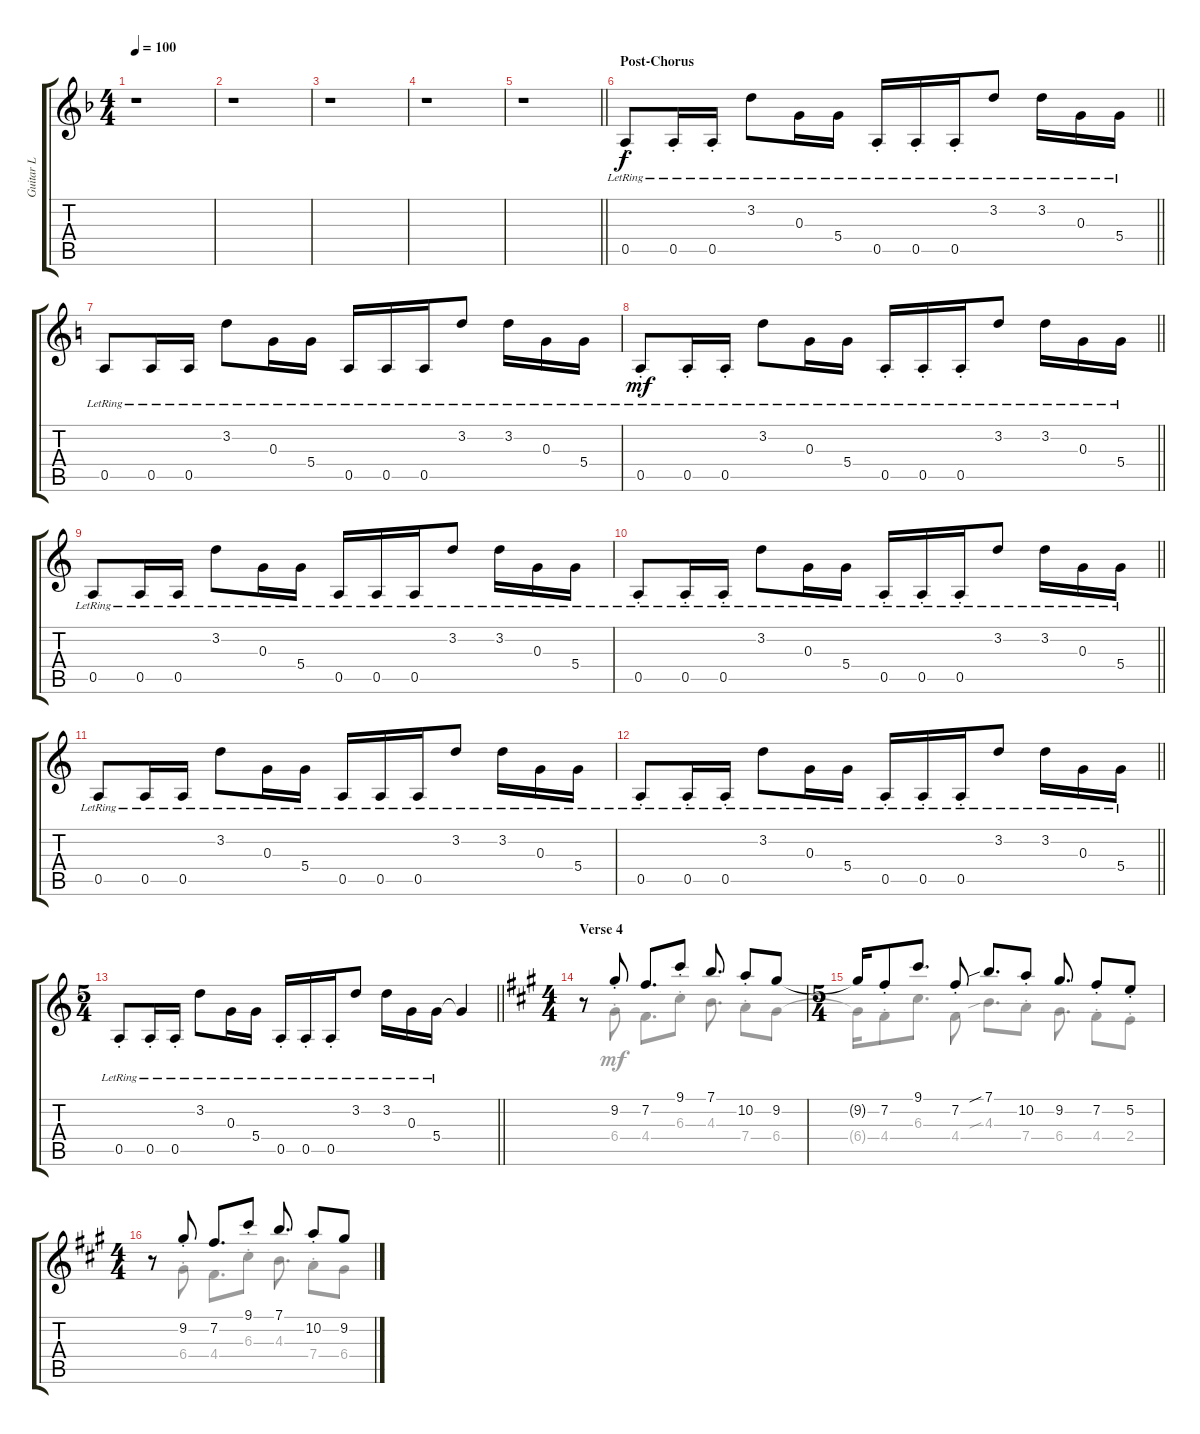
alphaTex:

\track ("Guitar L" "Guitar L") {instrument distortionguitar}
\staff {score tabs}
\tuning (E4 B3 G3 D3 A2 D2) {hide}
\voice
\ts (4 4)
\tempo 100
\clef g2
\ks f
r.1{dy f} |
r.1 |
r.1 |
r.1 |
\barLineRight lightlight
r.1 |
\section ("" "Post-Chorus")
\barLineRight lightlight
0.5{st lr}.8 0.5{st lr}.16 0.5{st lr}.16 3.2{lr}.8 0.3{lr}.16 5.4{lr}.16 0.5{st lr}.16 0.5{st lr}.16 0.5{st lr}.16 3.2{lr}.8 3.2{lr}.16 0.3{lr}.16 5.4{lr}.16 |
\ks c
0.5{lr}.8 0.5{lr}.16 0.5{lr}.16 3.2{lr}.8 0.3{lr}.16 5.4{lr}.16 0.5{lr}.16 0.5{lr}.16 0.5{lr}.16 3.2{lr}.8 3.2{lr}.16 0.3{lr}.16 5.4{lr}.16 |
\barLineRight lightlight
0.5{st lr}.8{dy mf} 0.5{st lr}.16 0.5{st lr}.16 3.2{lr}.8 0.3{lr}.16 5.4{lr}.16 0.5{st lr}.16 0.5{st lr}.16 0.5{st lr}.16 3.2{lr}.8 3.2{lr}.16 0.3{lr}.16 5.4{lr}.16 |
0.5{lr}.8 0.5{lr}.16 0.5{lr}.16 3.2{lr}.8 0.3{lr}.16 5.4{lr}.16 0.5{lr}.16 0.5{lr}.16 0.5{lr}.16 3.2{lr}.8 3.2{lr}.16 0.3{lr}.16 5.4{lr}.16 |
\barLineRight lightlight
0.5{st lr}.8 0.5{st lr}.16 0.5{st lr}.16 3.2{lr}.8 0.3{lr}.16 5.4{lr}.16 0.5{st lr}.16 0.5{st lr}.16 0.5{st lr}.16 3.2{lr}.8 3.2{lr}.16 0.3{lr}.16 5.4{lr}.16 |
0.5{lr}.8 0.5{lr}.16 0.5{lr}.16 3.2{lr}.8 0.3{lr}.16 5.4{lr}.16 0.5{lr}.16 0.5{lr}.16 0.5{lr}.16 3.2{lr}.8 3.2{lr}.16 0.3{lr}.16 5.4{lr}.16 |
\barLineRight lightlight
0.5{st lr}.8 0.5{st lr}.16 0.5{st lr}.16 3.2{lr}.8 0.3{lr}.16 5.4{lr}.16 0.5{st lr}.16 0.5{st lr}.16 0.5{st lr}.16 3.2{lr}.8 3.2{lr}.16 0.3{lr}.16 5.4{lr}.16 |
\ts (5 4)
\barLineRight lightlight
0.5{st lr}.8 0.5{st lr}.16 0.5{st lr}.16 3.2{lr}.8 0.3{lr}.16 5.4{lr}.16 0.5{st lr}.16 0.5{st lr}.16 0.5{st lr}.16 3.2{lr}.8 3.2{lr}.16 0.3{lr}.16 5.4{lr}.16 5.4{t}.4 |
\ts (4 4)
\section ("" "Verse 4")
\ks a
r.8 9.2{st}.8 7.2.8{d} 9.1{st}.8 7.1.8{d} 10.2{st}.8 9.2.8 |
\ts (5 4)
9.2{t}.16 7.2{st}.8 9.1.8{d} 7.2{st}.8 7.1{sib}.8{d} 10.2{st}.8 9.2.8{d} 7.2{st}.8 5.2{st}.8 |
\ts (4 4)
r.8 9.2{st}.8 7.2.8{d} 9.1{st}.8 7.1.8{d} 10.2{st}.8 9.2.8
\voice
\clef g2
\ottava regular
\simile none
\ks f
|
|
|
|
\barLineRight lightlight
|
\barLineRight lightlight
|
\ks c
|
\barLineRight lightlight
|
|
\barLineRight lightlight
|
|
\barLineRight lightlight
|
\barLineRight lightlight
|
\ks a
r.8 6.4{st}.8 4.4.8{d} 6.3{st}.8 4.3.8{d} 7.4{st}.8 6.4.8 |
6.4{t}.16 4.4{st}.8 6.3.8{d} 4.4.8 4.3{sib}.8{d} 7.4{st}.8 6.4.8{d} 4.4{st}.8 2.4{st}.8 |
r.8 6.4{st}.8 4.4.8{d} 6.3{st}.8 4.3.8{d} 7.4{st}.8 6.4.8
